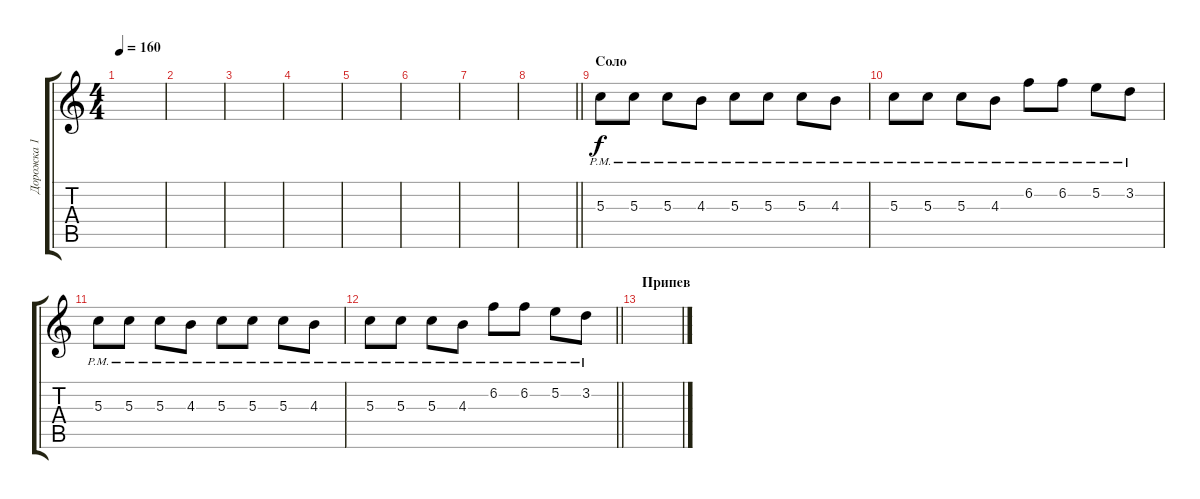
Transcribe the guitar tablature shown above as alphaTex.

\track ("Дорожка 1" "Дорожка 1") {instrument distortionguitar}
\staff {score tabs}
\tuning (E4 B3 G3 D3 A2 E2) {hide}
\ts (4 4)
\tempo 160
\clef g2
\ks c
|
|
|
|
|
|
|
\barLineRight lightlight
|
\section ("" "Соло")
5.3{pm}.8 5.3{pm}.8 5.3{pm}.8 4.3{pm}.8 5.3{pm}.8 5.3{pm}.8 5.3{pm}.8 4.3{pm}.8 |
5.3{pm}.8 5.3{pm}.8 5.3{pm}.8 4.3{pm}.8 6.2{pm}.8 6.2{pm}.8 5.2{pm}.8 3.2{pm}.8 |
5.3{pm}.8 5.3{pm}.8 5.3{pm}.8 4.3{pm}.8 5.3{pm}.8 5.3{pm}.8 5.3{pm}.8 4.3{pm}.8 |
\barLineRight lightlight
5.3{pm}.8 5.3{pm}.8 5.3{pm}.8 4.3{pm}.8 6.2{pm}.8 6.2{pm}.8 5.2{pm}.8 3.2{pm}.8 |
\section ("" "Припев")
